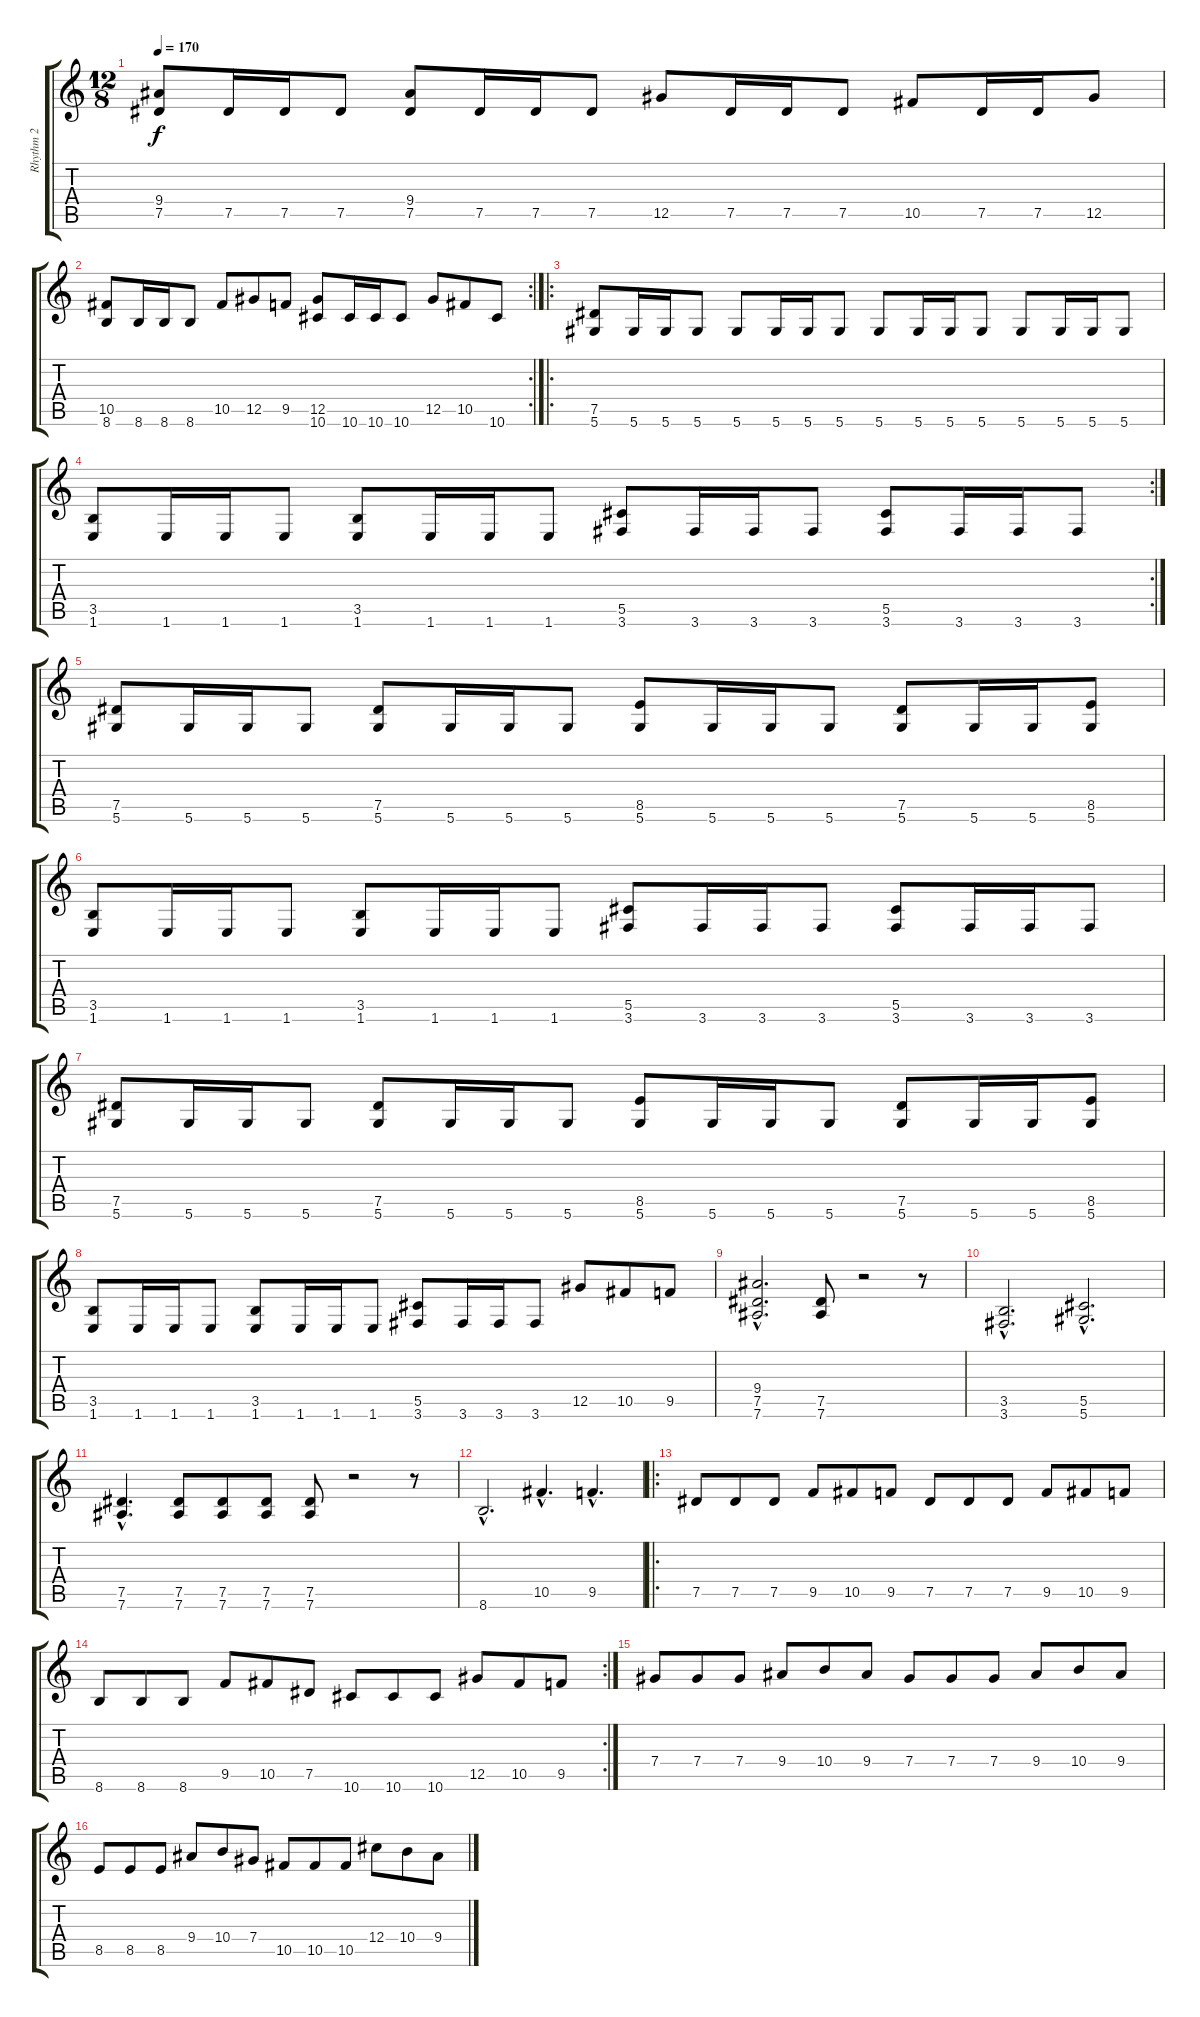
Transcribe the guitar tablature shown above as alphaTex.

\track ("Rhythm 2" "Rhythm 2") {instrument distortionguitar}
\staff {score tabs}
\tuning (Eb4 Bb3 Gb3 Db3 Ab2 Eb2) {hide}
\ts (12 8)
\tempo 170
\clef g2
\ks c
(9.4 7.5).8{dy f} 7.5.16 7.5.16 7.5.8 (9.4 7.5).8 7.5.16 7.5.16 7.5.8 12.5.8 7.5.16 7.5.16 7.5.8 10.5.8 7.5.16 7.5.16 12.5.8 |
\rc 2
(10.5 8.6).8 8.6.16 8.6.16 8.6.8 10.5.8 12.5.8 9.5.8 (12.5 10.6).8 10.6.16 10.6.16 10.6.8 12.5.8 10.5.8 10.6.8 |
\ro
(7.5 5.6).8 5.6.16 5.6.16 5.6.8 5.6.8 5.6.16 5.6.16 5.6.8 5.6.8 5.6.16 5.6.16 5.6.8 5.6.8 5.6.16 5.6.16 5.6.8 |
\rc 2
(3.5 1.6).8 1.6.16 1.6.16 1.6.8 (3.5 1.6).8 1.6.16 1.6.16 1.6.8 (5.5 3.6).8 3.6.16 3.6.16 3.6.8 (5.5 3.6).8 3.6.16 3.6.16 3.6.8 |
(7.5 5.6).8 5.6.16 5.6.16 5.6.8 (7.5 5.6).8 5.6.16 5.6.16 5.6.8 (8.5 5.6).8 5.6.16 5.6.16 5.6.8 (7.5 5.6).8 5.6.16 5.6.16 (8.5 5.6).8 |
(3.5 1.6).8 1.6.16 1.6.16 1.6.8 (3.5 1.6).8 1.6.16 1.6.16 1.6.8 (5.5 3.6).8 3.6.16 3.6.16 3.6.8 (5.5 3.6).8 3.6.16 3.6.16 3.6.8 |
(7.5 5.6).8 5.6.16 5.6.16 5.6.8 (7.5 5.6).8 5.6.16 5.6.16 5.6.8 (8.5 5.6).8 5.6.16 5.6.16 5.6.8 (7.5 5.6).8 5.6.16 5.6.16 (8.5 5.6).8 |
(3.5 1.6).8 1.6.16 1.6.16 1.6.8 (3.5 1.6).8 1.6.16 1.6.16 1.6.8 (5.5 3.6).8 3.6.16 3.6.16 3.6.8 12.5.8 10.5.8 9.5.8 |
(9.4{hac} 7.5{hac} 7.6{hac}).2{d} (7.5 7.6).8 r.2 r.8 |
(3.5{hac} 3.6{hac}).2{d} (5.5{hac} 5.6{hac}).2{d} |
(7.5{hac} 7.6{hac}).4{d} (7.5 7.6).8 (7.5 7.6).8 (7.5 7.6).8 (7.5 7.6).8 r.2 r.8 |
8.6{hac}.2{d} 10.5{hac}.4{d} 9.5{hac}.4{d} |
\ro
7.5.8 7.5.8 7.5.8 9.5.8 10.5.8 9.5.8 7.5.8 7.5.8 7.5.8 9.5.8 10.5.8 9.5.8 |
\rc 2
8.6.8 8.6.8 8.6.8 9.5.8 10.5.8 7.5.8 10.6.8 10.6.8 10.6.8 12.5.8 10.5.8 9.5.8 |
7.4.8 7.4.8 7.4.8 9.4.8 10.4.8 9.4.8 7.4.8 7.4.8 7.4.8 9.4.8 10.4.8 9.4.8 |
8.5.8 8.5.8 8.5.8 9.4.8 10.4.8 7.4.8 10.5.8 10.5.8 10.5.8 12.4.8 10.4.8 9.4.8
